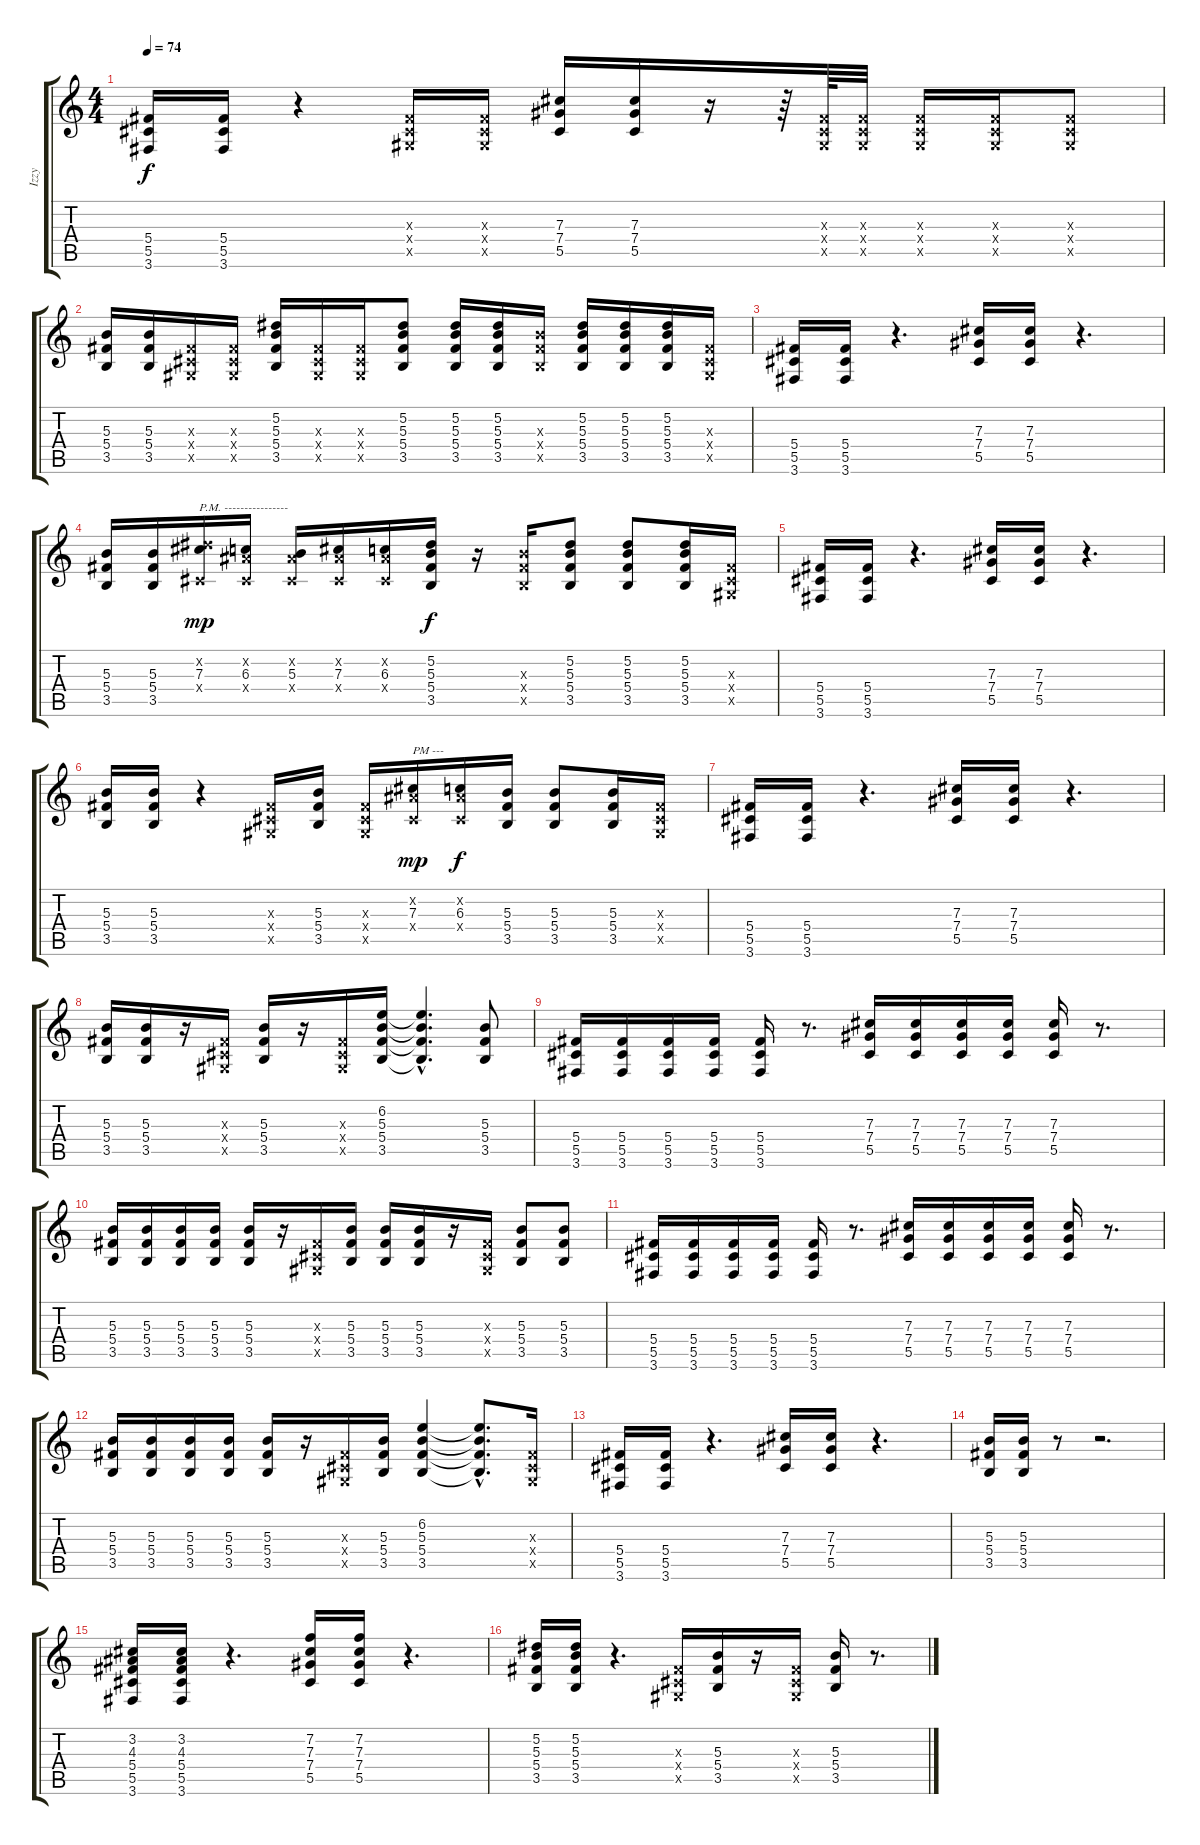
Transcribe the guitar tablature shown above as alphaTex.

\track ("Izzy" "Izzy") {instrument electricguitarjazz}
\staff {score tabs}
\tuning (Eb4 Bb3 Gb3 Db3 Ab2 Eb2) {hide}
\ts (4 4)
\tempo 74
\clef g2
\ks c
(5.4 5.5 3.6).16{dy f} (5.4 5.5 3.6).16 r.4 (0.3{x} 0.4{x} 0.5{x}).16 (0.3{x} 0.4{x} 0.5{x}).16 (7.3 7.4 5.5).16 (7.3 7.4 5.5).16 r.16 r.64 (0.3{x} 0.4{x} 0.5{x}).64 (0.3{x} 0.4{x} 0.5{x}).32 (0.3{x} 0.4{x} 0.5{x}).16 (0.3{x} 0.4{x} 0.5{x}).16 (0.3{x} 0.4{x} 0.5{x}).8 |
(5.3 5.4 3.5).16 (5.3 5.4 3.5).16 (0.3{x} 0.4{x} 0.5{x}).16 (0.3{x} 0.4{x} 0.5{x}).16 (5.2 5.3 5.4 3.5).16 (0.3{x} 0.4{x} 0.5{x}).16 (0.3{x} 0.4{x} 0.5{x}).16 (5.2 5.3 5.4 3.5).8 (5.2 5.3 5.4 3.5).16 (5.2 5.3 5.4 3.5).16 (5.3{x} 5.4{x} 3.5{x}).16 (5.2 5.3 5.4 3.5).16 (5.2 5.3 5.4 3.5).16 (5.2 5.3 5.4 3.5).16 (0.3{x} 0.4{x} 0.5{x}).16 |
(5.4 5.5 3.6).16 (5.4 5.5 3.6).16 r.4{d} (7.3 7.4 5.5).16 (7.3 7.4 5.5).16 r.4{d} |
(5.3 5.4 3.5).16 (5.3 5.4 3.5).16 (5.2{x} 7.3 0.4{x}).16{txt "P.M. ----------------" dy mp} (0.2{x} 6.3 0.4{x}).16 (0.2{x} 5.3 0.4{x}).16 (0.2{x} 7.3 0.4{x}).16 (0.2{x} 6.3 0.4{x}).16 (5.2 5.3 5.4 3.5).16{dy f} r.16 (5.3{x} 5.4{x} 3.5{x}).16 (5.2 5.3 5.4 3.5).8 (5.2 5.3 5.4 3.5).8 (5.2 5.3 5.4 3.5).16 (0.3{x} 0.4{x} 0.5{x}).16 |
(5.4 5.5 3.6).16 (5.4 5.5 3.6).16 r.4{d} (7.3 7.4 5.5).16 (7.3 7.4 5.5).16 r.4{d} |
(5.3 5.4 3.5).16 (5.3 5.4 3.5).16 r.4 (0.3{x} 0.4{x} 0.5{x}).16 (5.3 5.4 3.5).16 (0.3{x} 0.4{x} 0.5{x}).16 (0.2{x} 7.3 0.4{x}).16{txt "PM ---" dy mp} (0.2{x} 6.3 0.4{x}).16{dy f} (5.3 5.4 3.5).16 (5.3 5.4 3.5).8 (5.3 5.4 3.5).16 (0.3{x} 0.4{x} 0.5{x}).16 |
(5.4 5.5 3.6).16 (5.4 5.5 3.6).16 r.4{d} (7.3 7.4 5.5).16 (7.3 7.4 5.5).16 r.4{d} |
(5.3 5.4 3.5).16 (5.3 5.4 3.5).16 r.16 (0.3{x} 0.4{x} 0.5{x}).16 (5.3 5.4 3.5).16 r.16 (0.3{x} 0.4{x} 0.5{x}).16 (6.2 5.3 5.4 3.5).16 (6.2{hac t} 5.3{hac t} 5.4{hac t} 3.5{hac t}).4{d} (5.3 5.4 3.5).8 |
(5.4 5.5 3.6).16 (5.4 5.5 3.6).16 (5.4 5.5 3.6).16 (5.4 5.5 3.6).16 (5.4 5.5 3.6).16 r.8{d} (7.3 7.4 5.5).16 (7.3 7.4 5.5).16 (7.3 7.4 5.5).16 (7.3 7.4 5.5).16 (7.3 7.4 5.5).16 r.8{d} |
(5.3 5.4 3.5).16 (5.3 5.4 3.5).16 (5.3 5.4 3.5).16 (5.3 5.4 3.5).16 (5.3 5.4 3.5).16 r.16 (0.3{x} 0.4{x} 0.5{x}).16 (5.3 5.4 3.5).16 (5.3 5.4 3.5).16 (5.3 5.4 3.5).16 r.16 (0.3{x} 0.4{x} 0.5{x}).16 (5.3 5.4 3.5).8 (5.3 5.4 3.5).8 |
(5.4 5.5 3.6).16 (5.4 5.5 3.6).16 (5.4 5.5 3.6).16 (5.4 5.5 3.6).16 (5.4 5.5 3.6).16 r.8{d} (7.3 7.4 5.5).16 (7.3 7.4 5.5).16 (7.3 7.4 5.5).16 (7.3 7.4 5.5).16 (7.3 7.4 5.5).16 r.8{d} |
(5.3 5.4 3.5).16 (5.3 5.4 3.5).16 (5.3 5.4 3.5).16 (5.3 5.4 3.5).16 (5.3 5.4 3.5).16 r.16 (0.3{x} 0.4{x} 0.5{x}).16 (5.3 5.4 3.5).16 (6.2 5.3 5.4 3.5).4 (6.2{hac t} 5.3{hac t} 5.4{hac t} 3.5{hac t}).8{d} (0.3{x} 0.4{x} 0.5{x}).16 |
(5.4 5.5 3.6).16 (5.4 5.5 3.6).16 r.4{d} (7.3 7.4 5.5).16 (7.3 7.4 5.5).16 r.4{d} |
(5.3 5.4 3.5).16 (5.3 5.4 3.5).16 r.8 r.2{d} |
(3.2 4.3 5.4 5.5 3.6).16{instrument electricguitarjazz} (3.2 4.3 5.4 5.5 3.6).16 r.4{d} (7.2 7.3 7.4 5.5).16 (7.2 7.3 7.4 5.5).16 r.4{d} |
(5.2 5.3 5.4 3.5).16 (5.2 5.3 5.4 3.5).16 r.4{d} (0.3{x} 0.4{x} 0.5{x}).16 (5.3 5.4 3.5).16 r.16 (0.3{x} 0.4{x} 0.5{x}).16 (5.3 5.4 3.5).16 r.8{d}
